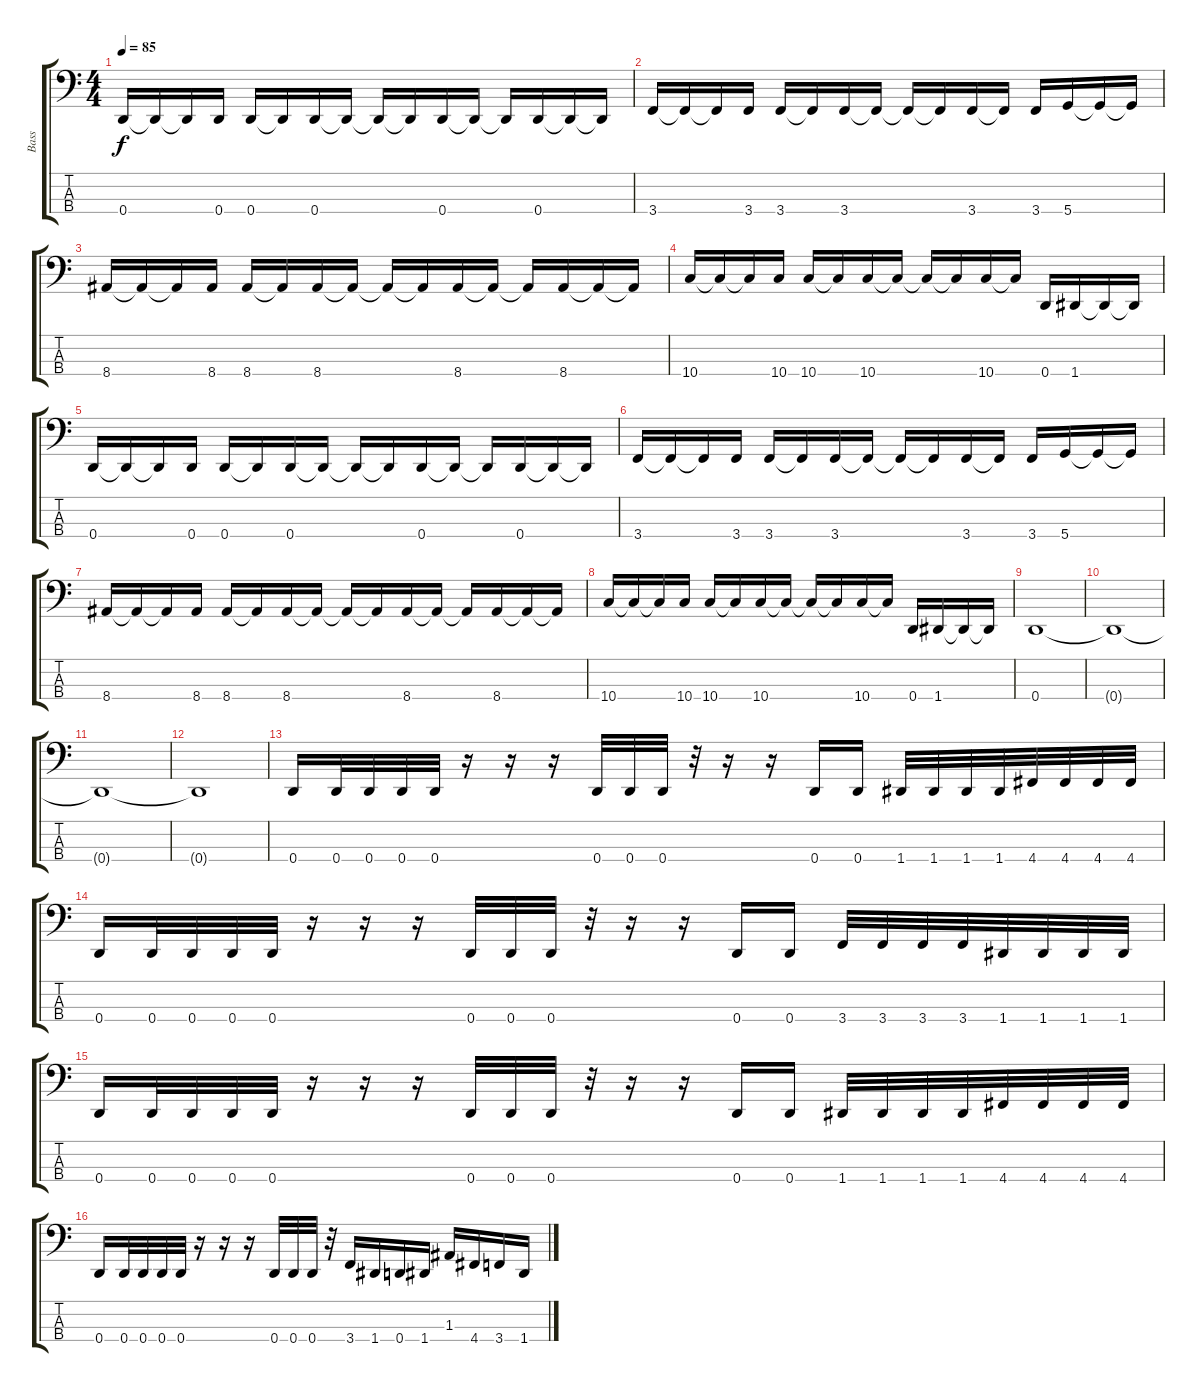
\track ("Bass" "Bass") {instrument electricbasspick}
\staff {score tabs}
\tuning (G2 D2 A1 D1) {hide}
\ts (4 4)
\tempo 85
\clef f4
\ks c
0.4.16{dy f} 0.4{t}.16 0.4{t}.16 0.4.16 0.4.16 0.4{t}.16 0.4.16 0.4{t}.16 0.4{t}.16 0.4{t}.16 0.4.16 0.4{t}.16 0.4{t}.16 0.4.16 0.4{t}.16 0.4{t}.16 |
3.4.16 3.4{t}.16 3.4{t}.16 3.4.16 3.4.16 3.4{t}.16 3.4.16 3.4{t}.16 3.4{t}.16 3.4{t}.16 3.4.16 3.4{t}.16 3.4.16 5.4.16 5.4{t}.16 5.4{t}.16 |
8.4.16 8.4{t}.16 8.4{t}.16 8.4.16 8.4.16 8.4{t}.16 8.4.16 8.4{t}.16 8.4{t}.16 8.4{t}.16 8.4.16 8.4{t}.16 8.4{t}.16 8.4.16 8.4{t}.16 8.4{t}.16 |
10.4.16 10.4{t}.16 10.4{t}.16 10.4.16 10.4.16 10.4{t}.16 10.4.16 10.4{t}.16 10.4{t}.16 10.4{t}.16 10.4.16 10.4{t}.16 0.4.16 1.4.16 1.4{t}.16 1.4{t}.16 |
0.4.16 0.4{t}.16 0.4{t}.16 0.4.16 0.4.16 0.4{t}.16 0.4.16 0.4{t}.16 0.4{t}.16 0.4{t}.16 0.4.16 0.4{t}.16 0.4{t}.16 0.4.16 0.4{t}.16 0.4{t}.16 |
3.4.16 3.4{t}.16 3.4{t}.16 3.4.16 3.4.16 3.4{t}.16 3.4.16 3.4{t}.16 3.4{t}.16 3.4{t}.16 3.4.16 3.4{t}.16 3.4.16 5.4.16 5.4{t}.16 5.4{t}.16 |
8.4.16 8.4{t}.16 8.4{t}.16 8.4.16 8.4.16 8.4{t}.16 8.4.16 8.4{t}.16 8.4{t}.16 8.4{t}.16 8.4.16 8.4{t}.16 8.4{t}.16 8.4.16 8.4{t}.16 8.4{t}.16 |
10.4.16 10.4{t}.16 10.4{t}.16 10.4.16 10.4.16 10.4{t}.16 10.4.16 10.4{t}.16 10.4{t}.16 10.4{t}.16 10.4.16 10.4{t}.16 0.4.16 1.4.16 1.4{t}.16 1.4{t}.16 |
0.4.1 |
0.4{t}.1 |
0.4{t}.1 |
0.4{t}.1 |
0.4.16 0.4.32 0.4.32 0.4.32 0.4.32 r.16 r.16 r.16 0.4.32 0.4.32 0.4.32 r.32 r.16 r.16 0.4.16 0.4.16 1.4.32 1.4.32 1.4.32 1.4.32 4.4.32 4.4.32 4.4.32 4.4.32 |
0.4.16 0.4.32 0.4.32 0.4.32 0.4.32 r.16 r.16 r.16 0.4.32 0.4.32 0.4.32 r.32 r.16 r.16 0.4.16 0.4.16 3.4.32 3.4.32 3.4.32 3.4.32 1.4.32 1.4.32 1.4.32 1.4.32 |
0.4.16 0.4.32 0.4.32 0.4.32 0.4.32 r.16 r.16 r.16 0.4.32 0.4.32 0.4.32 r.32 r.16 r.16 0.4.16 0.4.16 1.4.32 1.4.32 1.4.32 1.4.32 4.4.32 4.4.32 4.4.32 4.4.32 |
0.4.16 0.4.32 0.4.32 0.4.32 0.4.32 r.16 r.16 r.16 0.4.32 0.4.32 0.4.32 r.32 3.4.16 1.4.16 0.4.16 1.4.16 1.3.16 4.4.16 3.4.16 1.4.16
